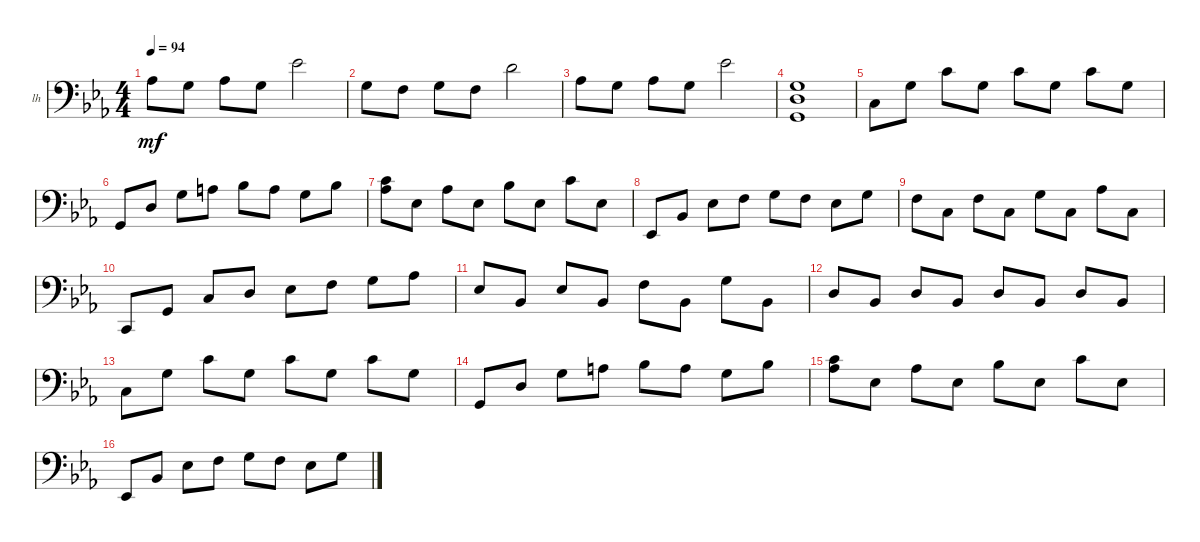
\defaultSystemsLayout 4
\bracketExtendMode groupsimilarinstruments
\firstSystemTrackNameOrientation horizontal
\otherSystemsTrackNameOrientation horizontal
\track ("lh" "lh") {instrument acousticgrandpiano}
\staff {score}
\tuning (E4 B3 G3 D3 A2 E2 B1)
\ts (4 4)
\tempo 94
\clef f4
\ks cminor
1.3{acc b}.8{dy mf beam Down} 0.3{acc forcenatural}.8{beam Down} 1.3{acc b}.8{beam Down} 0.3{acc forcenatural}.8{beam Down} 4.2{acc b}.2{beam Down} |
0.3{acc forcenatural}.8{beam Down} 3.4{acc forcenatural}.8{beam Down} 0.3{acc forcenatural}.8{beam Down} 3.4{acc forcenatural}.8{beam Down} 3.2{acc forcenatural}.2{beam Down} |
1.3{acc b}.8{beam Down} 0.3{acc forcenatural}.8{beam Down} 1.3{acc b}.8{beam Down} 0.3{acc forcenatural}.8{beam Down} 4.2{acc b}.2{beam Down} |
(0.3{acc forcenatural} 0.4{acc forcenatural} 3.6{acc forcenatural}).1{beam Up} |
3.5{acc forcenatural}.8{beam Down} 0.3{acc forcenatural}.8{beam Down} 1.2{acc forcenatural}.8{beam Down} 0.3{acc forcenatural}.8{beam Down} 1.2{acc forcenatural}.8{beam Down} 0.3{acc forcenatural}.8{beam Down} 1.2{acc forcenatural}.8{beam Down} 0.3{acc forcenatural}.8{beam Down} |
3.6{acc forcenatural}.8{beam Up} 0.4{acc forcenatural}.8{beam Up} 0.3{acc forcenatural}.8{beam Down} 2.3{acc forcenatural}.8{beam Down} 3.3{acc b}.8{beam Down} 2.3{acc forcenatural}.8{beam Down} 0.3{acc forcenatural}.8{beam Down} 3.3{acc b}.8{beam Down} |
(1.2{acc forcenatural} 1.3{acc b}).8{beam Down} 1.4{acc b}.8{beam Down} 1.3{acc b}.8{beam Down} 1.4{acc b}.8{beam Down} 3.3{acc b}.8{beam Down} 1.4{acc b}.8{beam Down} 1.2{acc forcenatural}.8{beam Down} 1.4{acc b}.8{beam Down} |
4.7{acc b}.8{beam Up} 1.5{acc b}.8{beam Up} 1.4{acc b}.8{beam Down} 3.4{acc forcenatural}.8{beam Down} 0.3{acc forcenatural}.8{beam Down} 3.4{acc forcenatural}.8{beam Down} 1.4{acc b}.8{beam Down} 0.3{acc forcenatural}.8{beam Down} |
3.4{acc forcenatural}.8{beam Down} 3.5{acc forcenatural}.8{beam Down} 3.4{acc forcenatural}.8{beam Down} 3.5{acc forcenatural}.8{beam Down} 0.3{acc forcenatural}.8{beam Down} 3.5{acc forcenatural}.8{beam Down} 1.3{acc b}.8{beam Down} 3.5{acc forcenatural}.8{beam Down} |
1.7{acc forcenatural}.8{beam Up} 3.6{acc forcenatural}.8{beam Up} 3.5{acc forcenatural}.8{beam Up} 0.4{acc forcenatural}.8{beam Up} 1.4{acc b}.8{beam Down} 3.4{acc forcenatural}.8{beam Down} 0.3{acc forcenatural}.8{beam Down} 1.3{acc b}.8{beam Down} |
1.4{acc b}.8{beam Up} 1.5{acc b}.8{beam Up} 1.4{acc b}.8{beam Up} 1.5{acc b}.8{beam Up} 3.4{acc forcenatural}.8{beam Down} 1.5{acc b}.8{beam Down} 0.3{acc forcenatural}.8{beam Down} 1.5{acc b}.8{beam Down} |
0.4{acc forcenatural}.8{beam Up} 1.5{acc b}.8{beam Up} 0.4{acc forcenatural}.8{beam Up} 1.5{acc b}.8{beam Up} 0.4{acc forcenatural}.8{beam Up} 1.5{acc b}.8{beam Up} 0.4{acc forcenatural}.8{beam Up} 1.5{acc b}.8{beam Up} |
3.5{acc forcenatural}.8{beam Down} 0.3{acc forcenatural}.8{beam Down} 1.2{acc forcenatural}.8{beam Down} 0.3{acc forcenatural}.8{beam Down} 1.2{acc forcenatural}.8{beam Down} 0.3{acc forcenatural}.8{beam Down} 1.2{acc forcenatural}.8{beam Down} 0.3{acc forcenatural}.8{beam Down} |
3.6{acc forcenatural}.8{beam Up} 0.4{acc forcenatural}.8{beam Up} 0.3{acc forcenatural}.8{beam Down} 2.3{acc forcenatural}.8{beam Down} 3.3{acc b}.8{beam Down} 2.3{acc forcenatural}.8{beam Down} 0.3{acc forcenatural}.8{beam Down} 3.3{acc b}.8{beam Down} |
(1.2{acc forcenatural} 1.3{acc b}).8{beam Down} 1.4{acc b}.8{beam Down} 1.3{acc b}.8{beam Down} 1.4{acc b}.8{beam Down} 3.3{acc b}.8{beam Down} 1.4{acc b}.8{beam Down} 1.2{acc forcenatural}.8{beam Down} 1.4{acc b}.8{beam Down} |
4.7{acc b}.8{beam Up} 1.5{acc b}.8{beam Up} 1.4{acc b}.8{beam Down} 3.4{acc forcenatural}.8{beam Down} 0.3{acc forcenatural}.8{beam Down} 3.4{acc forcenatural}.8{beam Down} 1.4{acc b}.8{beam Down} 0.3{acc forcenatural}.8{beam Down}
